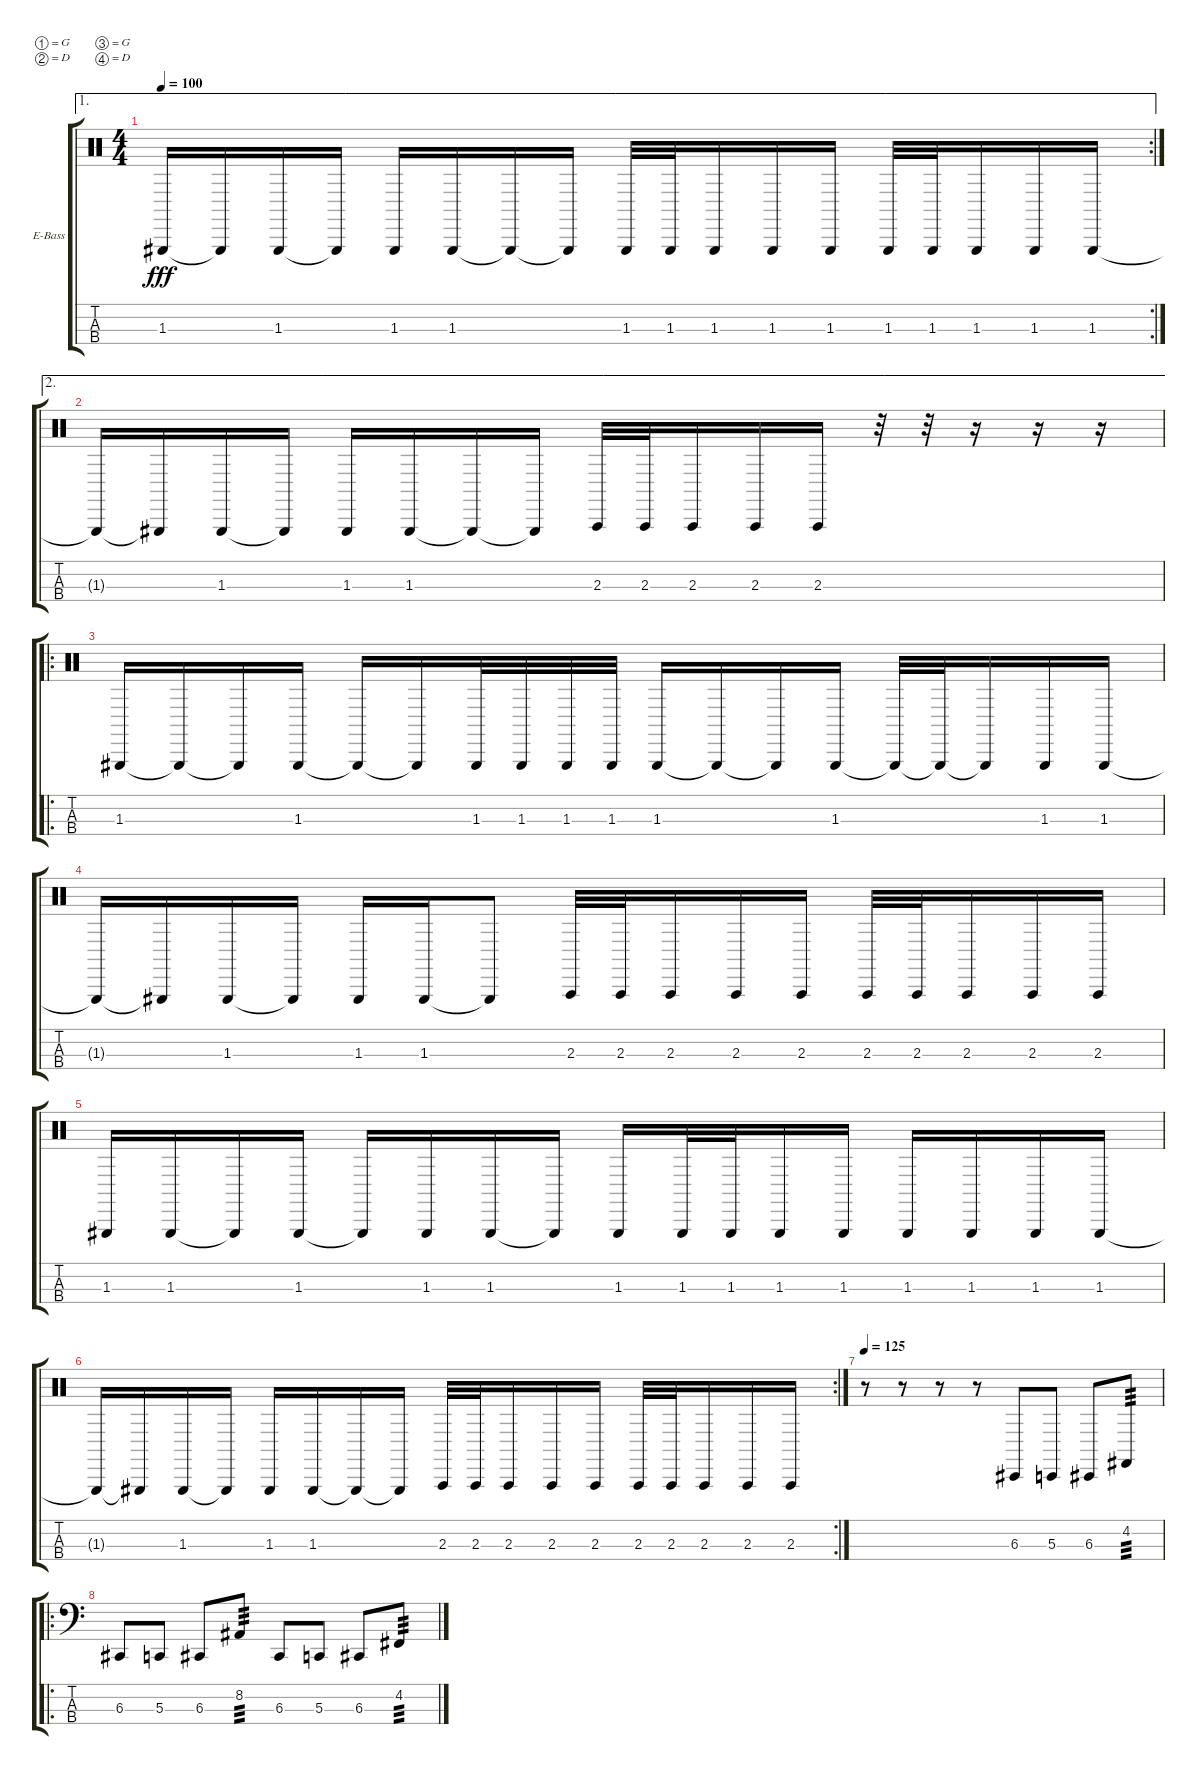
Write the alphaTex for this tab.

\bracketExtendMode groupsimilarinstruments
\firstSystemTrackNameOrientation horizontal
\otherSystemsTrackNameOrientation horizontal
\track ("James" "E-Bass") {instrument electricbassfinger}
\staff {score tabs}
\tuning (G1 D1 G0 D0)
\ae 1
\rc 2
\ts (4 4)
\tempo 100
\clef neutral
\ks c
1.3{t}.16{dy fff} 1.3{t}.16 1.3.16 1.3{t}.16 1.3.16 1.3.16 1.3{t}.16 1.3{t}.16 1.3.32 1.3.32 1.3.16 1.3.16 1.3.16 1.3.32 1.3.32 1.3.16 1.3.16 1.3.16 |
\ae 2
1.3{t}.16 1.3{t}.16 1.3.16 1.3{t}.16 1.3.16 1.3.16 1.3{t}.16 1.3{t}.16 2.3.32 2.3.32 2.3.16 2.3.16 2.3.16 r.32 r.32 r.16 r.16 r.16 |
\ro
1.3.16 1.3{t}.16 1.3{t}.16 1.3.16 1.3{t}.16 1.3{t}.16 1.3.32 1.3.32 1.3.32 1.3.32 1.3.16 1.3{t}.16 1.3{t}.16 1.3.16 1.3{t}.32 1.3{t}.32 1.3{t}.16 1.3.16 1.3.16 |
1.3{t}.16 1.3{t}.16 1.3.16 1.3{t}.16 1.3.16 1.3.16 1.3{t}.8 2.3.32 2.3.32 2.3.16 2.3.16 2.3.16 2.3.32 2.3.32 2.3.16 2.3.16 2.3.16 |
1.3.16 1.3.16 1.3{t}.16 1.3.16 1.3{t}.16 1.3.16 1.3.16 1.3{t}.16 1.3.16 1.3.32 1.3.32 1.3.16 1.3.16 1.3.16 1.3.16 1.3.16 1.3.16 |
\rc 2
1.3{t}.16 1.3{t}.16 1.3.16 1.3{t}.16 1.3.16 1.3.16 1.3{t}.16 1.3{t}.16 2.3.32 2.3.32 2.3.16 2.3.16 2.3.16 2.3.32 2.3.32 2.3.16 2.3.16 2.3.16 |
\tempo 125
r.8 r.8 r.8 r.8 6.3.8 5.3.8 6.3.8 4.2.8{tp 3} |
\ro
\clef f4
6.3.8 5.3.8 6.3.8 8.2.8{tp 3} 6.3.8 5.3.8 6.3.8 4.2.8{tp 3}
